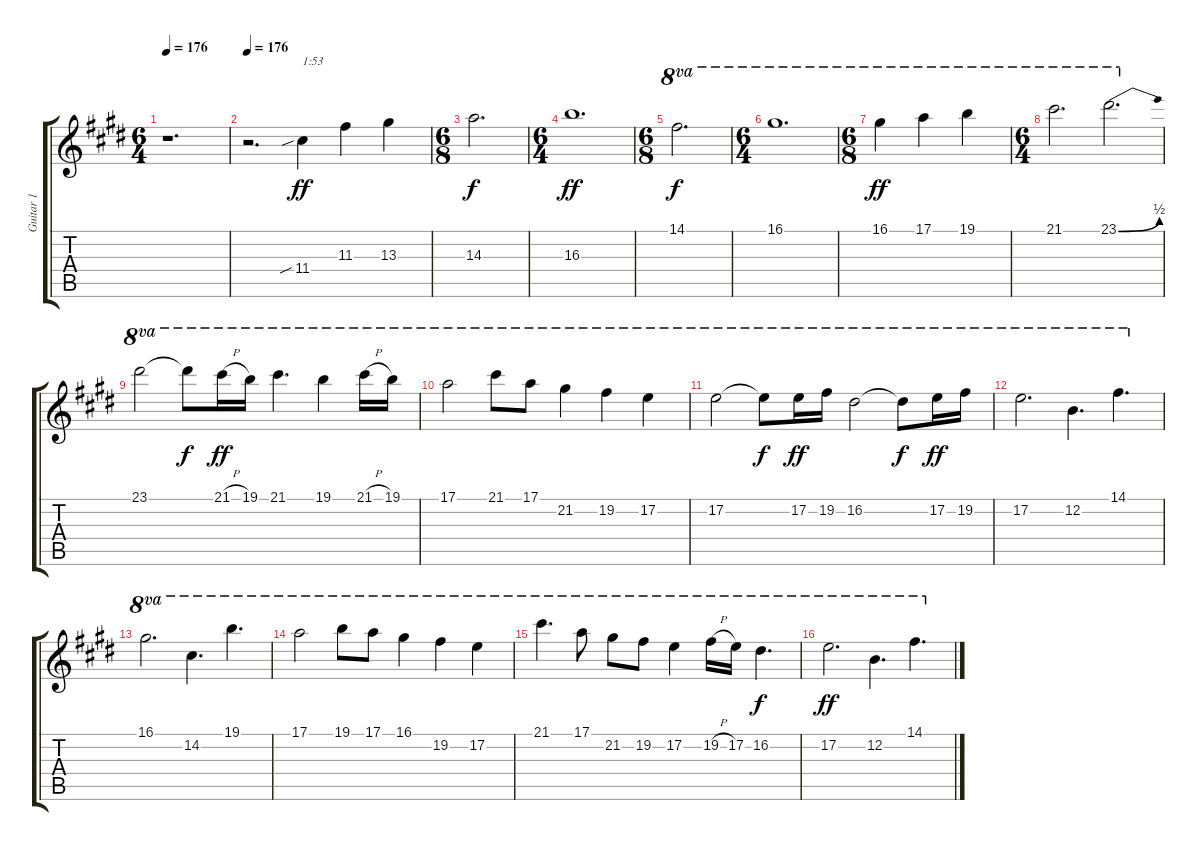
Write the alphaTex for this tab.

\track ("Guitar 1" "Guitar 1") {instrument acousticguitarnylon}
\staff {score tabs}
\tuning (E4 B3 G3 D3 A2 E2) {hide}
\ts (6 4)
\tempo 176
\clef g2
\ks e
r.1{d dy f} |
\tempo 176
r.2{d instrument distortionguitar} 11.4{sib}.4{txt "1:53" dy ff} 11.3.4 13.3.4 |
\ts (6 8)
14.3.2{d dy f} |
\ts (6 4)
16.3.1{d dy ff} |
\ts (6 8)
14.1.2{d ot 8va dy f} |
\ts (6 4)
16.1.1{d ot 8va} |
\ts (6 8)
16.1.4{ot 8va dy ff} 17.1.4{ot 8va} 19.1.4{ot 8va} |
\ts (6 4)
21.1.2{d ot 8va} 23.1{be (bend 0 0 60 2)}.2{d ot 8va} |
23.1.2{ot 8va} 23.1{t}.8{ot 8va dy f} 21.1{h}.16{ot 8va dy ff} 19.1.16{ot 8va} 21.1.4{d ot 8va} 19.1.4{ot 8va} 21.1{h}.16{ot 8va} 19.1.16{ot 8va} |
17.1.2{ot 8va} 21.1.8{ot 8va} 17.1.8{ot 8va} 21.2.4{ot 8va} 19.2.4{ot 8va} 17.2.4{ot 8va} |
17.2.2{ot 8va} 17.2{t}.8{ot 8va dy f} 17.2.16{ot 8va dy ff} 19.2.16{ot 8va} 16.2.2{ot 8va} 16.2{t}.8{ot 8va dy f} 17.2.16{ot 8va dy ff} 19.2.16{ot 8va} |
17.2.2{d ot 8va} 12.2.4{d ot 8va} 14.1.4{d ot 8va} |
16.1.2{d ot 8va} 14.2.4{d ot 8va} 19.1.4{d ot 8va} |
17.1.2{ot 8va} 19.1.8{ot 8va} 17.1.8{ot 8va} 16.1.4{ot 8va} 19.2.4{ot 8va} 17.2.4{ot 8va} |
21.1.4{d ot 8va} 17.1.8{ot 8va} 21.2.8{ot 8va} 19.2.8{ot 8va} 17.2.4{ot 8va} 19.2{h}.16{ot 8va} 17.2.16{ot 8va} 16.2.4{d ot 8va dy f} |
17.2.2{d ot 8va dy ff} 12.2.4{d ot 8va} 14.1.4{d ot 8va}
